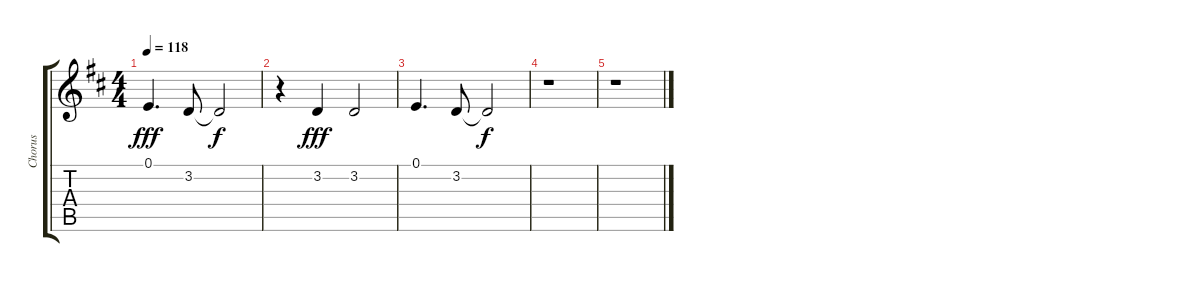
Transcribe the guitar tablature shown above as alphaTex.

\track ("Chorus" "Chorus") {instrument voiceoohs}
\staff {score tabs}
\tuning (E4 B3 G3 D3 A2 E2) {hide}
\ts (4 4)
\tempo 118
\clef g2
\ks d
0.1.4{d dy fff} 3.2.8 3.2{t}.2{dy f} |
r.4 3.2.4{dy fff} 3.2.2 |
0.1.4{d} 3.2.8 3.2{t}.2{dy f} |
r.1 |
r.1
